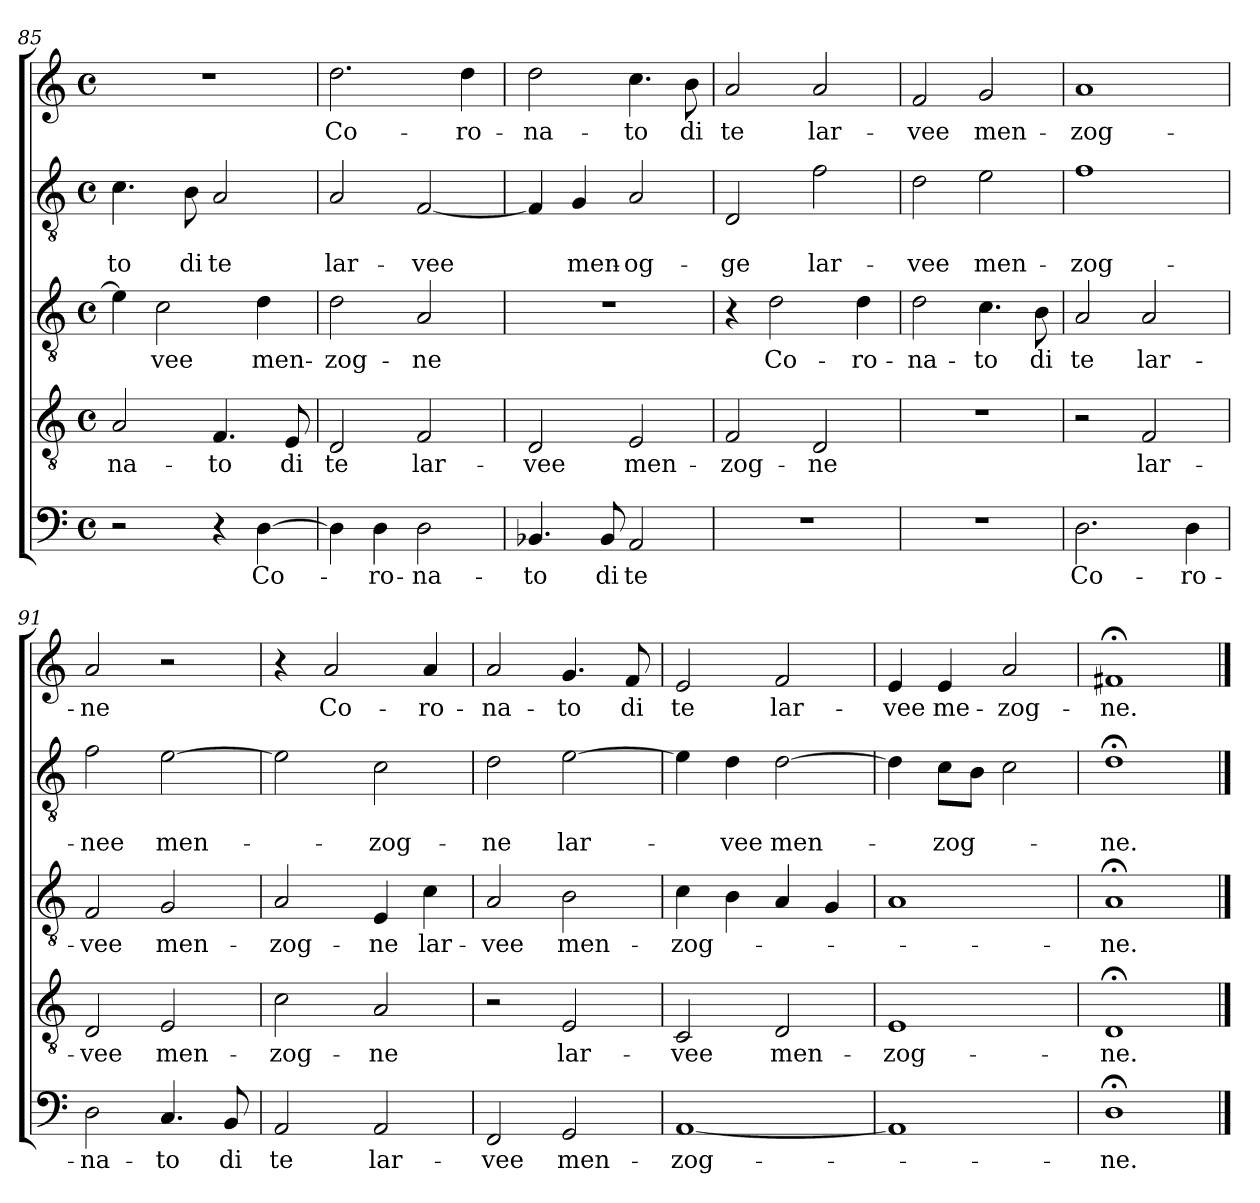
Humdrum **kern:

**kern	**text	**kern	**text	**kern	**text	**kern	**text	**text	**kern	**text
*part5	*part5	*part4	*part4	*part3	*part3	*part2	*part2	*part2	*part1	*part1
*staff5	*staff5	*staff4	*staff4	*staff3	*staff3	*staff2	*staff2	*staff2	*staff1	*staff1
!!LO:LB:g=z
*clefF4	*	*clefGv2	*	*clefGv2	*	*clefGv2	*	*	*clefG2	*
*k[]	*	*k[]	*	*k[]	*	*k[]	*	*	*k[]	*
*C:	*	*C:	*	*C:	*	*C:	*	*	*C:	*
*M4/4	*	*M4/4	*	*M4/4	*	*M4/4	*	*	*M4/4	*
*met(c)	*	*met(c)	*	*met(c)	*	*met(c)	*	*	*met(c)	*
=85	=85	=85	=85	=85	=85	=85	=85	=85	=85	=85
2r	.	2A/	-na-	4e\]	.	4.c\	.	-to	1r	.
.	.	.	.	2c\	-vee	.	.	.	.	.
.	.	.	.	.	.	8B\	.	di	.	.
4r	.	4.F/	-to	.	.	2A/	.	te	.	.
[4D\	Co-	.	.	4d\	men-	.	.	.	.	.
.	.	8E/	di	.	.	.	.	.	.	.
=86	=86	=86	=86	=86	=86	=86	=86	=86	=86	=86
4D\]	.	2D/	te	2d\	-zog-	2A/	.	lar-	2.dd\	Co-
4D\	-ro-	.	.	.	.	.	.	.	.	.
2D\	-na-	2F/	lar-	2A/	-ne	[2F/	.	-vee	.	.
.	.	.	.	.	.	.	.	.	4dd\	-ro-
=87	=87	=87	=87	=87	=87	=87	=87	=87	=87	=87
4.BB-X/	-to	2D/	-vee	1r	.	4F/]	.	.	2dd\	-na-
.	.	.	.	.	.	4G/	.	men-	.	.
8BB-/	di	.	.	.	.	.	.	.	.	.
2AA/	te	2E/	men-	.	.	2A/	.	-og-	4.cc\	-to
.	.	.	.	.	.	.	.	.	8b\	di
=88	=88	=88	=88	=88	=88	=88	=88	=88	=88	=88
1r	.	2F/	-zog-	4r	.	2D/	.	-ge	2a/	te
.	.	.	.	2d\	Co-	.	.	.	.	.
.	.	2D/	-ne	.	.	2f\	.	lar-	2a/	lar-
.	.	.	.	4d\	-ro-	.	.	.	.	.
=89	=89	=89	=89	=89	=89	=89	=89	=89	=89	=89
1r	.	1r	.	2d\	-na-	2d\	.	-vee	2f/	-vee
.	.	.	.	4.c\	-to	2e\	.	men-	2g/	men-
.	.	.	.	8B\	di	.	.	.	.	.
=90	=90	=90	=90	=90	=90	=90	=90	=90	=90	=90
2.D\	Co-	2r	.	2A/	te	1f	.	-zog-	1a	-zog-
.	.	2F/	lar-	2A/	lar-	.	.	.	.	.
4D\	-ro-	.	.	.	.	.	.	.	.	.
!!LO:LB:g=z
=91	=91	=91	=91	=91	=91	=91	=91	=91	=91	=91
2D\	-na-	2D/	-vee	2F/	-vee	2f\	.	-nee	2a/	-ne
4.C/	-to	2E/	men-	2G/	men-	[2e\	.	men-	2r	.
8BB/	di	.	.	.	.	.	.	.	.	.
=92	=92	=92	=92	=92	=92	=92	=92	=92	=92	=92
2AA/	te	2c\	-zog-	2A/	-zog-	2e\]	.	.	4r	.
.	.	.	.	.	.	.	.	.	2a/	Co-
2AA/	lar-	2A/	-ne	4E/	-ne	2c\	.	-zog-	.	.
.	.	.	.	4c\	lar-	.	.	.	4a/	-ro-
=93	=93	=93	=93	=93	=93	=93	=93	=93	=93	=93
2FF/	-vee	2r	.	2A/	-vee	2d\	.	-ne	2a/	-na-
2GG/	men-	2E/	lar-	2B\	men-	[2e\	.	lar-	4.g/	-to
.	.	.	.	.	.	.	.	.	8f/	di
=94	=94	=94	=94	=94	=94	=94	=94	=94	=94	=94
[1AA	-zog-	2C/	-vee	4c\	-zog-	4e\]	.	.	2e/	te
.	.	.	.	4B\	.	4d\	.	-vee	.	.
.	.	2D/	men-	4A/	.	[2d\	.	men-	2f/	lar-
.	.	.	.	4G/	.	.	.	.	.	.
=95	=95	=95	=95	=95	=95	=95	=95	=95	=95	=95
1AA]	.	1E	-zog-	1A	.	4d\]	.	.	4e/	-vee
.	.	.	.	.	.	8c\L	.	-zog-	4e/	me-
.	.	.	.	.	.	8B\J	.	.	.	.
.	.	.	.	.	.	2c\	.	.	2a/	-zog-
=96	=96	=96	=96	=96	=96	=96	=96	=96	=96	=96
1D;<	-ne.	1D;<	-ne.	1A;<	-ne.	1d;<	.	-ne.	1f#X;<	-ne.
==	==	==	==	==	==	==	==	==	==	==
*-	*-	*-	*-	*-	*-	*-	*-	*-	*-	*-
